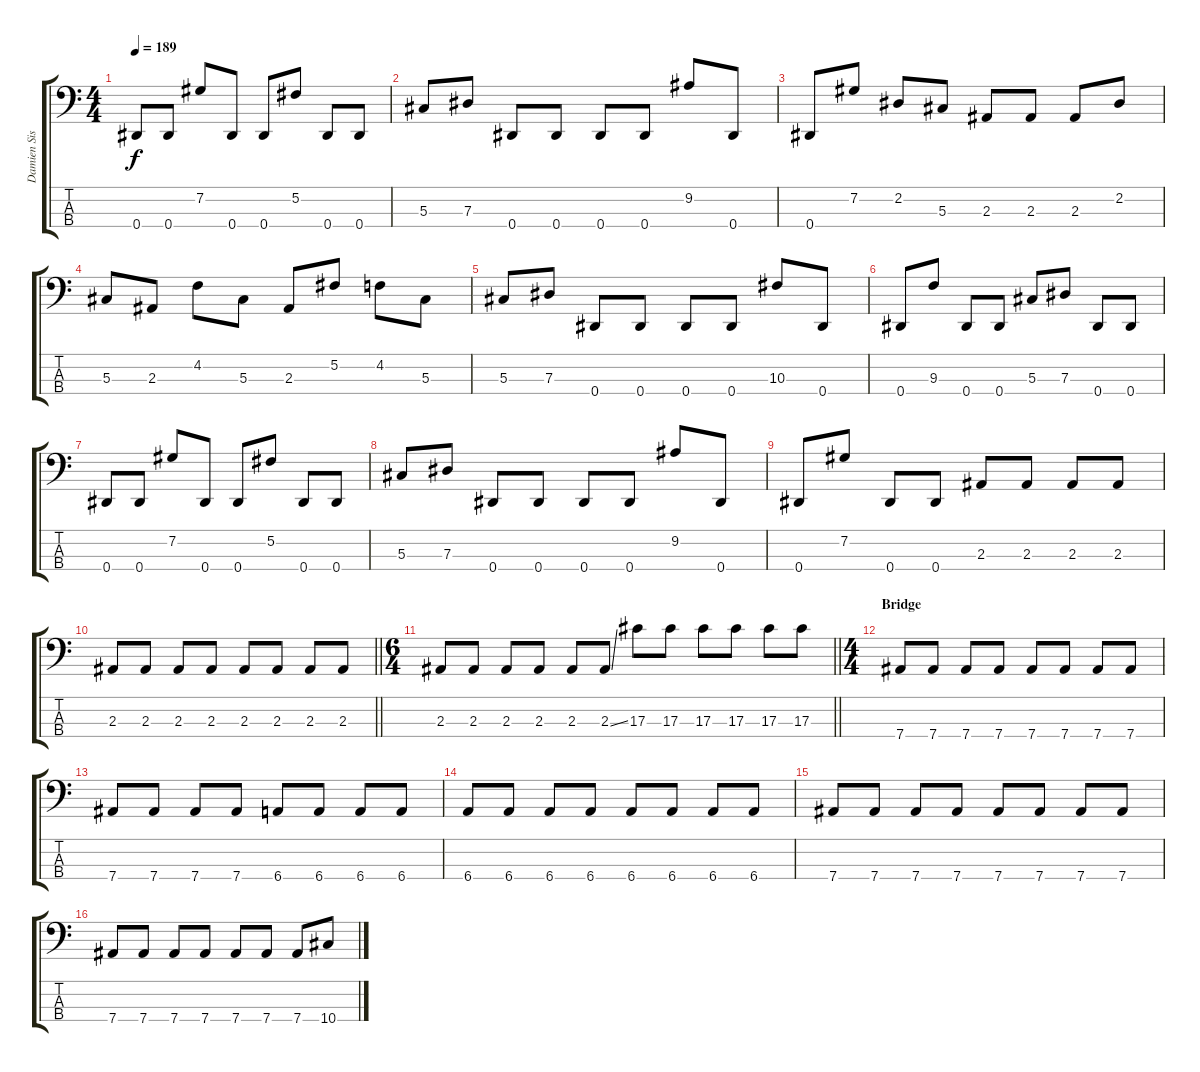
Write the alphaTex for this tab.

\track ("Damien Sisson" "Damien Sis") {instrument electricbassfinger}
\staff {score tabs}
\tuning (Gb2 Db2 Ab1 Eb1) {hide}
\ts (4 4)
\tempo 189
\clef f4
\ks c
0.4.8{dy f} 0.4.8 7.2.8 0.4.8 0.4.8 5.2.8 0.4.8 0.4.8 |
5.3.8 7.3.8 0.4.8 0.4.8 0.4.8 0.4.8 9.2.8 0.4.8 |
0.4.8 7.2.8 2.2.8 5.3.8 2.3.8 2.3.8 2.3.8 2.2.8 |
5.3.8 2.3.8 4.2.8 5.3.8 2.3.8 5.2.8 4.2.8 5.3.8 |
5.3.8 7.3.8 0.4.8 0.4.8 0.4.8 0.4.8 10.3.8 0.4.8 |
0.4.8 9.3.8 0.4.8 0.4.8 5.3.8 7.3.8 0.4.8 0.4.8 |
0.4.8 0.4.8 7.2.8 0.4.8 0.4.8 5.2.8 0.4.8 0.4.8 |
5.3.8 7.3.8 0.4.8 0.4.8 0.4.8 0.4.8 9.2.8 0.4.8 |
0.4.8 7.2.8 0.4.8 0.4.8 2.3.8 2.3.8 2.3.8 2.3.8 |
\barLineRight lightlight
2.3.8 2.3.8 2.3.8 2.3.8 2.3.8 2.3.8 2.3.8 2.3.8 |
\ts (6 4)
\barLineRight lightlight
2.3.8 2.3.8 2.3.8 2.3.8 2.3.8 2.3{ss}.8 17.3.8 17.3.8 17.3.8 17.3.8 17.3.8 17.3.8 |
\ts (4 4)
\section ("" "Bridge")
7.4.8 7.4.8 7.4.8 7.4.8 7.4.8 7.4.8 7.4.8 7.4.8 |
7.4.8 7.4.8 7.4.8 7.4.8 6.4.8 6.4.8 6.4.8 6.4.8 |
6.4.8 6.4.8 6.4.8 6.4.8 6.4.8 6.4.8 6.4.8 6.4.8 |
7.4.8 7.4.8 7.4.8 7.4.8 7.4.8 7.4.8 7.4.8 7.4.8 |
7.4.8 7.4.8 7.4.8 7.4.8 7.4.8 7.4.8 7.4.8 10.4.8
